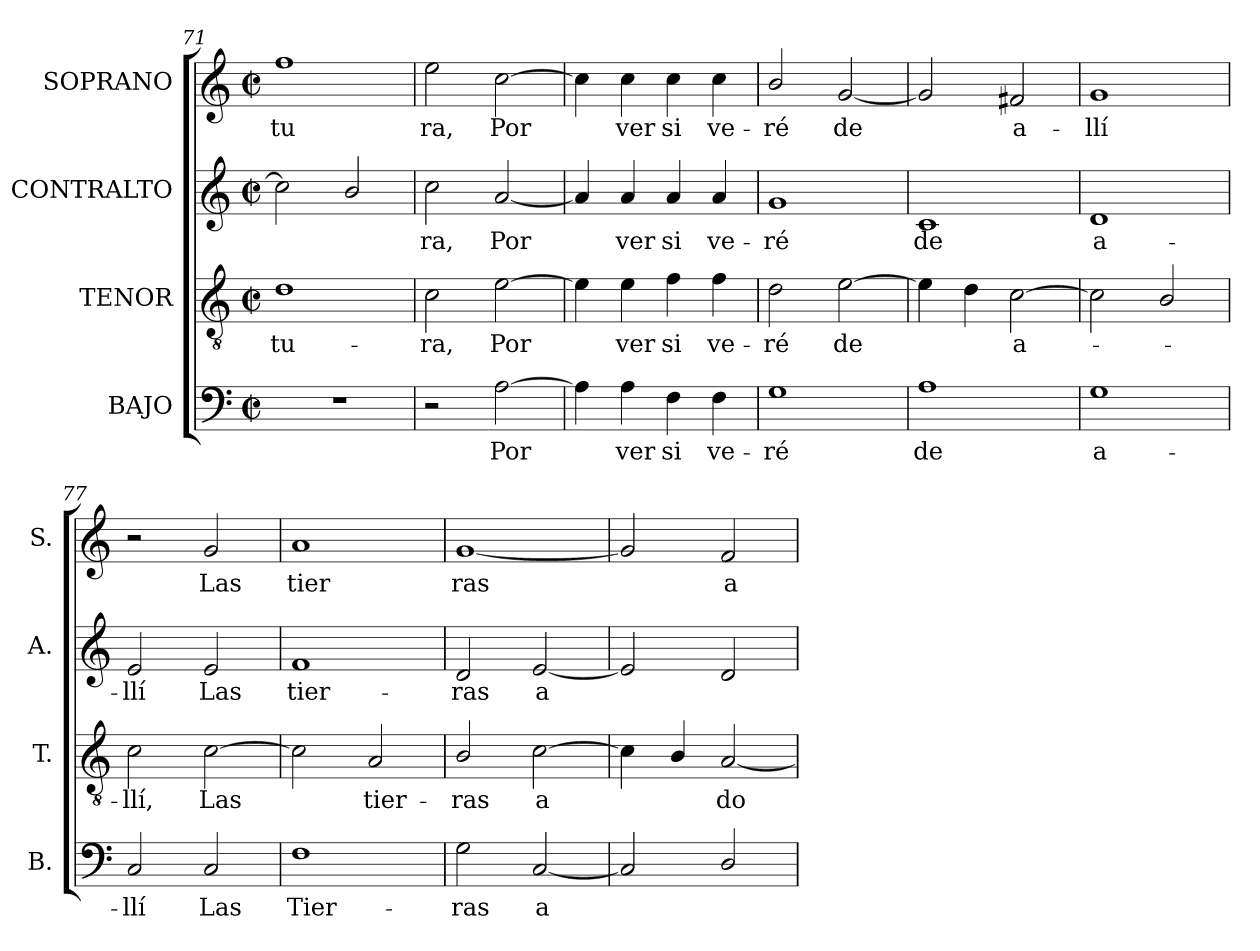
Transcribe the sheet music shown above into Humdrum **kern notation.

**kern	**text	**kern	**text	**kern	**text	**kern	**text
*part4	*part4	*part3	*part3	*part2	*part2	*part1	*part1
*staff4	*staff4	*staff3	*staff3	*staff2	*staff2	*staff1	*staff1
*I"BAJO	*	*I"TENOR	*	*I"CONTRALTO	*	*I"SOPRANO	*
*I'B.	*	*I'T.	*	*I'A.	*	*I'S.	*
*clefF4	*	*clefGv2	*	*clefG2	*	*clefG2	*
*	*	*ITrd7c12	*	*	*	*	*
*k[]	*	*k[]	*	*k[]	*	*k[]	*
*C:	*	*C:	*	*C:	*	*C:	*
*M2/2	*	*M2/2	*	*M2/2	*	*M2/2	*
*met(c|)	*	*met(c|)	*	*met(c|)	*	*met(c|)	*
=71	=71	=71	=71	=71	=71	=71	=71
!	!	!	!LO:LY:b:color=#000000	!	!	!	!
!	!	!	!	!	!	!	!LO:LY:b:color=#000000
1r	.	1Di	-tu-	2cci\]	.	1ffi	-tu
.	.	.	.	2bi/	.	.	.
=72	=72	=72	=72	=72	=72	=72	=72
!	!	!	!LO:LY:b:color=#000000	!	!	!	!
!	!	!	!	!	!LO:LY:b:color=#000000	!	!
!	!	!	!	!	!	!	!LO:LY:b:color=#000000
2r	.	2Ci\	-ra,	2cci\	-ra,	2eei\	ra,
!	!LO:LY:b:color=#000000	!	!	!	!	!	!
!	!	!	!LO:LY:b:color=#000000	!	!	!	!
!	!	!	!	!	!LO:LY:b:color=#000000	!	!
!	!	!	!	!	!	!	!LO:LY:b:color=#000000
[2Ai\	Por	[2Ei\	Por	[2ai/	Por	[2cci\	Por
=73	=73	=73	=73	=73	=73	=73	=73
4Ai\]	.	4Ei\]	.	4ai/]	.	4cci\]	.
!	!LO:LY:b:color=#000000	!	!	!	!	!	!
!	!	!	!LO:LY:b:color=#000000	!	!	!	!
!	!	!	!	!	!LO:LY:b:color=#000000	!	!
!	!	!	!	!	!	!	!LO:LY:b:color=#000000
4Ai\	ver	4Ei\	ver	4ai/	ver	4cci\	ver
!	!LO:LY:b:color=#000000	!	!	!	!	!	!
!	!	!	!LO:LY:b:color=#000000	!	!	!	!
!	!	!	!	!	!LO:LY:b:color=#000000	!	!
!	!	!	!	!	!	!	!LO:LY:b:color=#000000
4Fi\	si	4Fi\	si	4ai/	si	4cci\	si
!	!LO:LY:b:color=#000000	!	!	!	!	!	!
!	!	!	!LO:LY:b:color=#000000	!	!	!	!
!	!	!	!	!	!LO:LY:b:color=#000000	!	!
!	!	!	!	!	!	!	!LO:LY:b:color=#000000
4Fi\	ve-	4Fi\	ve-	4ai/	ve-	4cci\	ve-
!!LO:PB:g=z
=74	=74	=74	=74	=74	=74	=74	=74
!	!LO:LY:b:color=#000000	!	!	!	!	!	!
!	!	!	!LO:LY:b:color=#000000	!	!	!	!
!	!	!	!	!	!LO:LY:b:color=#000000	!	!
!	!	!	!	!	!	!	!LO:LY:b:color=#000000
1Gi	-ré	2Di\	-ré	1gi	-ré	2bi/	-ré
!	!	!	!LO:LY:b:color=#000000	!	!	!	!
!	!	!	!	!	!	!	!LO:LY:b:color=#000000
.	.	[2Ei\	de	.	.	[2gi/	de
=75	=75	=75	=75	=75	=75	=75	=75
!	!LO:LY:b:color=#000000	!	!	!	!	!	!
!	!	!	!	!	!LO:LY:b:color=#000000	!	!
1Ai	de	4Ei\]	.	1ci	de	2gi/]	.
.	.	4Di\	.	.	.	.	.
!	!	!	!LO:LY:b:color=#000000	!	!	!	!
!	!	!	!	!	!	!	!LO:LY:b:color=#000000
.	.	[2Ci\	a-	.	.	2f#Xi/	a-
=76	=76	=76	=76	=76	=76	=76	=76
!	!LO:LY:b:color=#000000	!	!	!	!	!	!
!	!	!	!	!	!LO:LY:b:color=#000000	!	!
!	!	!	!	!	!	!	!LO:LY:b:color=#000000
1Gi	a-	2Ci\]	.	1di	a-	1gi	-llí
.	.	2BBi/	.	.	.	.	.
=77	=77	=77	=77	=77	=77	=77	=77
!	!LO:LY:b:color=#000000	!	!	!	!	!	!
!	!	!	!LO:LY:b:color=#000000	!	!	!	!
!	!	!	!	!	!LO:LY:b:color=#000000	!	!
2Ci/	-llí	2Ci\	-llí,	2ei/	-llí	2r	.
!	!LO:LY:b:color=#000000	!	!	!	!	!	!
!	!	!	!LO:LY:b:color=#000000	!	!	!	!
!	!	!	!	!	!LO:LY:b:color=#000000	!	!
!	!	!	!	!	!	!	!LO:LY:b:color=#000000
2Ci/	Las	[2Ci\	Las	2ei/	Las	2gi/	Las
=78	=78	=78	=78	=78	=78	=78	=78
!	!LO:LY:b:color=#000000	!	!	!	!	!	!
!	!	!	!	!	!LO:LY:b:color=#000000	!	!
!	!	!	!	!	!	!	!LO:LY:b:color=#000000
1Fi	Tier-	2Ci\]	.	1fi	tier-	1ai	tier
!	!	!	!LO:LY:b:color=#000000	!	!	!	!
.	.	2AAi/	tier-	.	.	.	.
=79	=79	=79	=79	=79	=79	=79	=79
!	!LO:LY:b:color=#000000	!	!	!	!	!	!
!	!	!	!LO:LY:b:color=#000000	!	!	!	!
!	!	!	!	!	!LO:LY:b:color=#000000	!	!
!	!	!	!	!	!	!	!LO:LY:b:color=#000000
2Gi\	-ras	2BBi/	-ras	2di/	-ras	[1gi	ras
!	!LO:LY:b:color=#000000	!	!	!	!	!	!
!	!	!	!LO:LY:b:color=#000000	!	!	!	!
!	!	!	!	!	!LO:LY:b:color=#000000	!	!
[2Ci/	a	[2Ci\	a	[2ei/	a	.	.
=80	=80	=80	=80	=80	=80	=80	=80
2Ci/]	.	4Ci\]	.	2ei/]	.	2gi/]	.
.	.	4BBi/	.	.	.	.	.
!	!	!	!LO:LY:b:color=#000000	!	!	!	!
!	!	!	!	!	!	!	!LO:LY:b:color=#000000
2Di/	.	[2AAi/	do	2di/	.	2fi/	a
=	=	=	=	=	=	=	=
*-	*-	*-	*-	*-	*-	*-	*-
